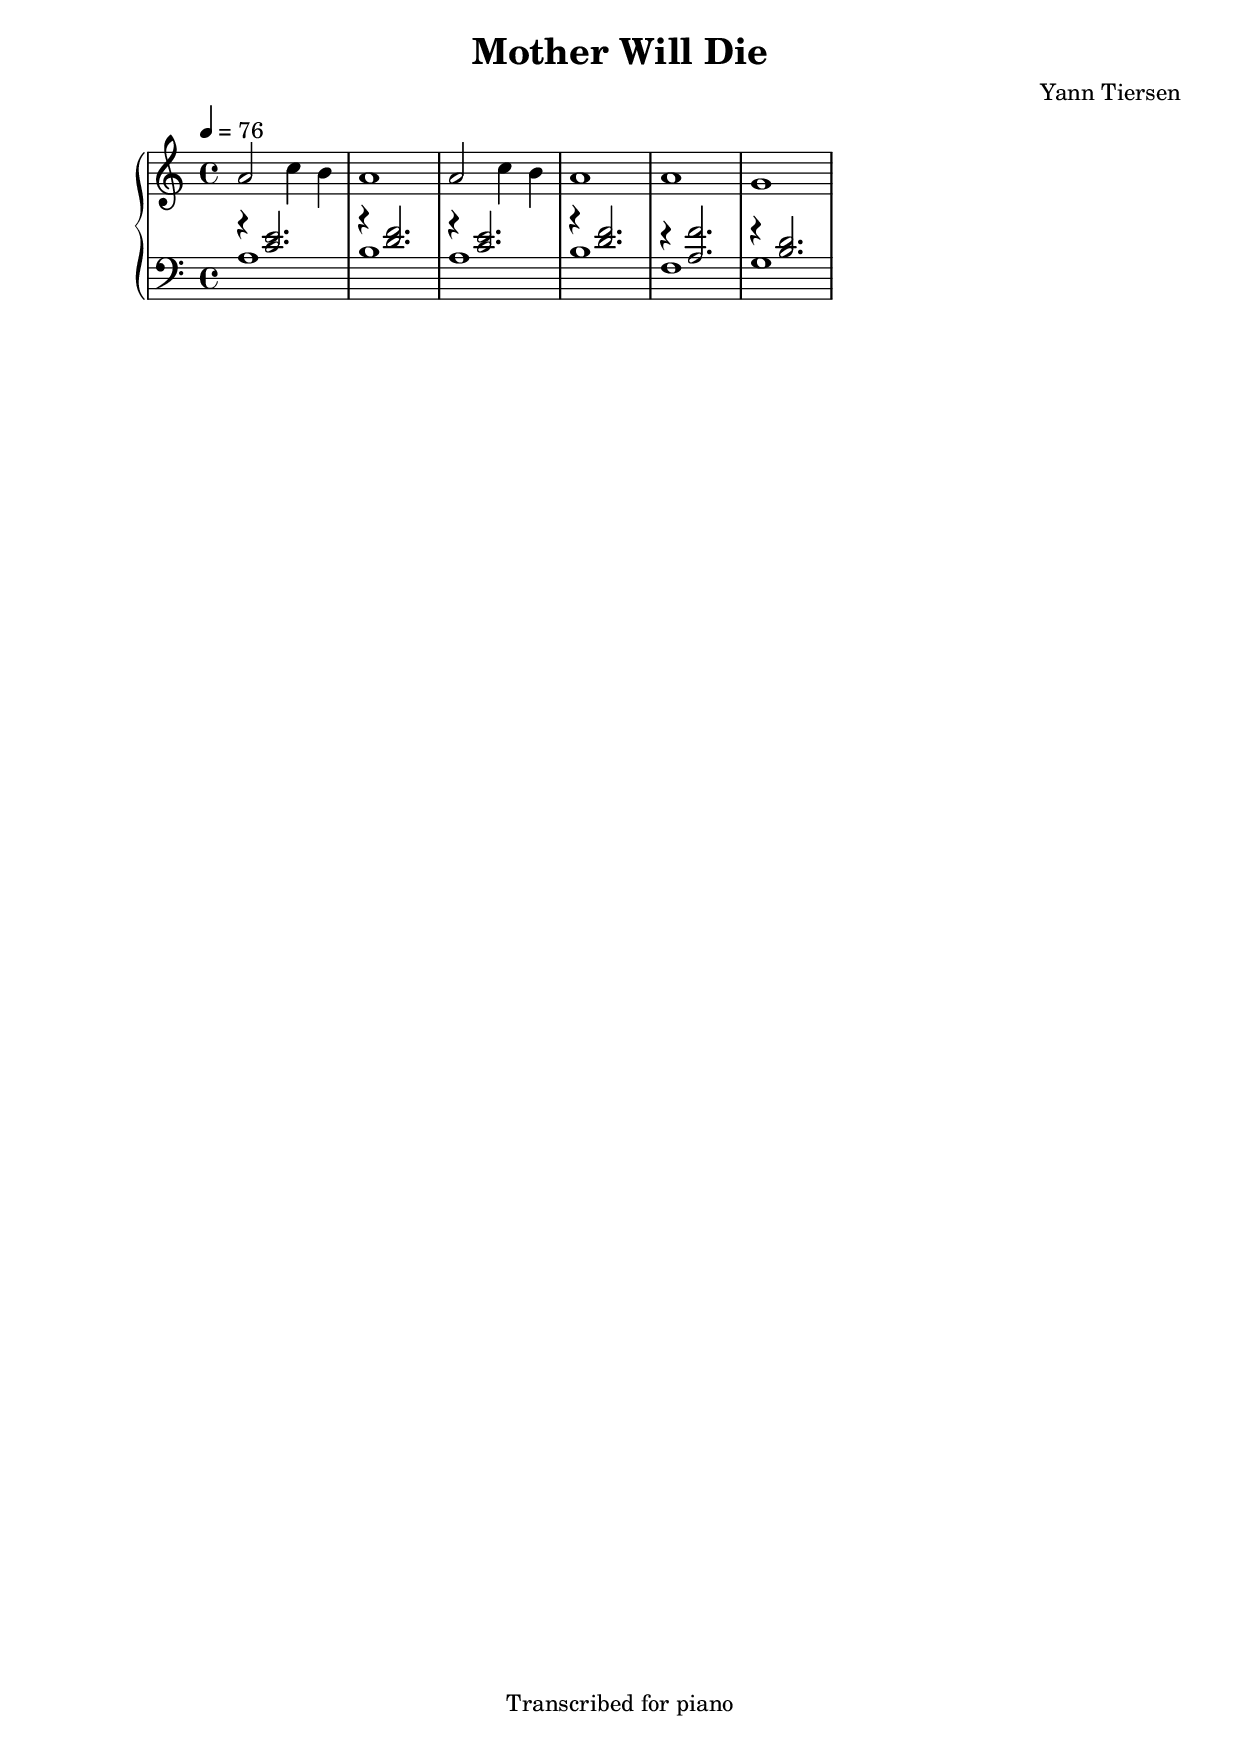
\version "2.20.0"

\header {
  title = "Mother Will Die"
  composer = "Yann Tiersen"
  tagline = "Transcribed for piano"
}

global = {
  \key a \minor
  \time 4/4
  \tempo 4 = 76
}

upper = \relative c'' {
  \global
  \clef treble
  
  % Main theme - first section
   { a2 c4 b4 | a1 | a2 c4 b4 | a1 | a1 | g1}
}

low = \relative c' {
  \global
  \clef bass
    << { r4 <c e>2. | r4 <d f>2. | r4 <c e>2. | r4 <d f>2. | r4 <a f'>2. | r4 <b d>2. }
       \\
       {a1 | b1 | a1 | b1 | f | g1} >>
}

\score {
  \new PianoStaff <<
    \new Staff = "upper" \upper
    \new Staff = "lower" \low
>>

  \layout { }
  \midi { }
}
